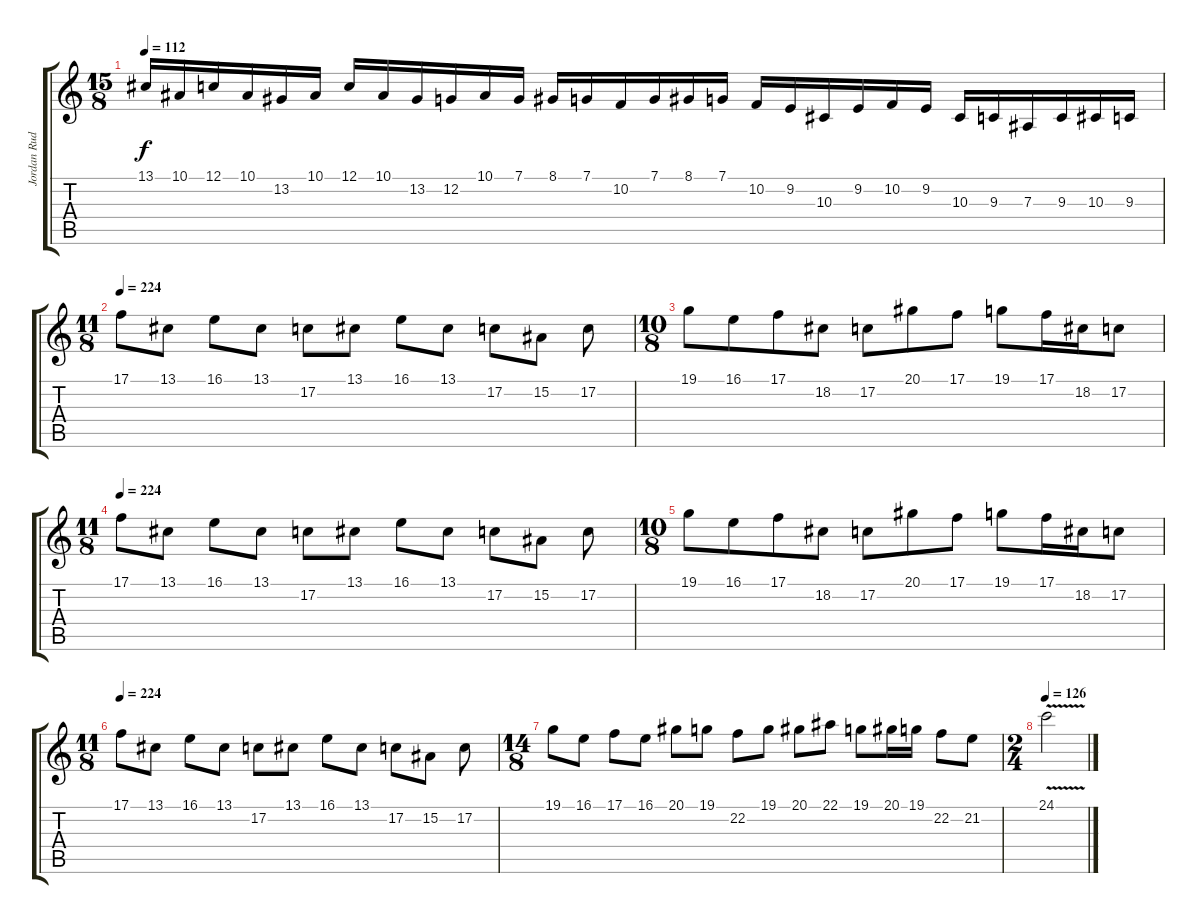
\track ("Jordan Rudess R" "Jordan Rud") {instrument acousticgrandpiano}
\staff {score tabs}
\tuning (C4 G3 Eb3 Bb2 F2 C2) {hide}
\ts (15 8)
\tempo 112
\clef g2
\ks c
13.1.16{dy f} 10.1.16 12.1.16 10.1.16 13.2.16 10.1.16 12.1.16 10.1.16 13.2.16 12.2.16 10.1.16 7.1.16 8.1.16 7.1.16 10.2.16 7.1.16 8.1.16 7.1.16 10.2.16 9.2.16 10.3.16 9.2.16 10.2.16 9.2.16 10.3.16 9.3.16 7.3.16 9.3.16 10.3.16 9.3.16 |
\ts (11 8)
\tempo 224
17.1.8 13.1.8 16.1.8 13.1.8 17.2.8 13.1.8 16.1.8 13.1.8 17.2.8 15.2.8 17.2.8 |
\ts (10 8)
19.1.8 16.1.8 17.1.8 18.2.8 17.2.8 20.1.8 17.1.8 19.1.8 17.1.16 18.2.16 17.2.8 |
\ts (11 8)
\tempo 224
17.1.8 13.1.8 16.1.8 13.1.8 17.2.8 13.1.8 16.1.8 13.1.8 17.2.8 15.2.8 17.2.8 |
\ts (10 8)
19.1.8 16.1.8 17.1.8 18.2.8 17.2.8 20.1.8 17.1.8 19.1.8 17.1.16 18.2.16 17.2.8 |
\ts (11 8)
\tempo 224
17.1.8 13.1.8 16.1.8 13.1.8 17.2.8 13.1.8 16.1.8 13.1.8 17.2.8 15.2.8 17.2.8 |
\ts (14 8)
19.1.8 16.1.8 17.1.8 16.1.8 20.1.8 19.1.8 22.2.8 19.1.8 20.1.8 22.1.8 19.1.8 20.1.16 19.1.16 22.2.8 21.2.8 |
\ts (2 4)
\tempo 126
24.1{v}.2
